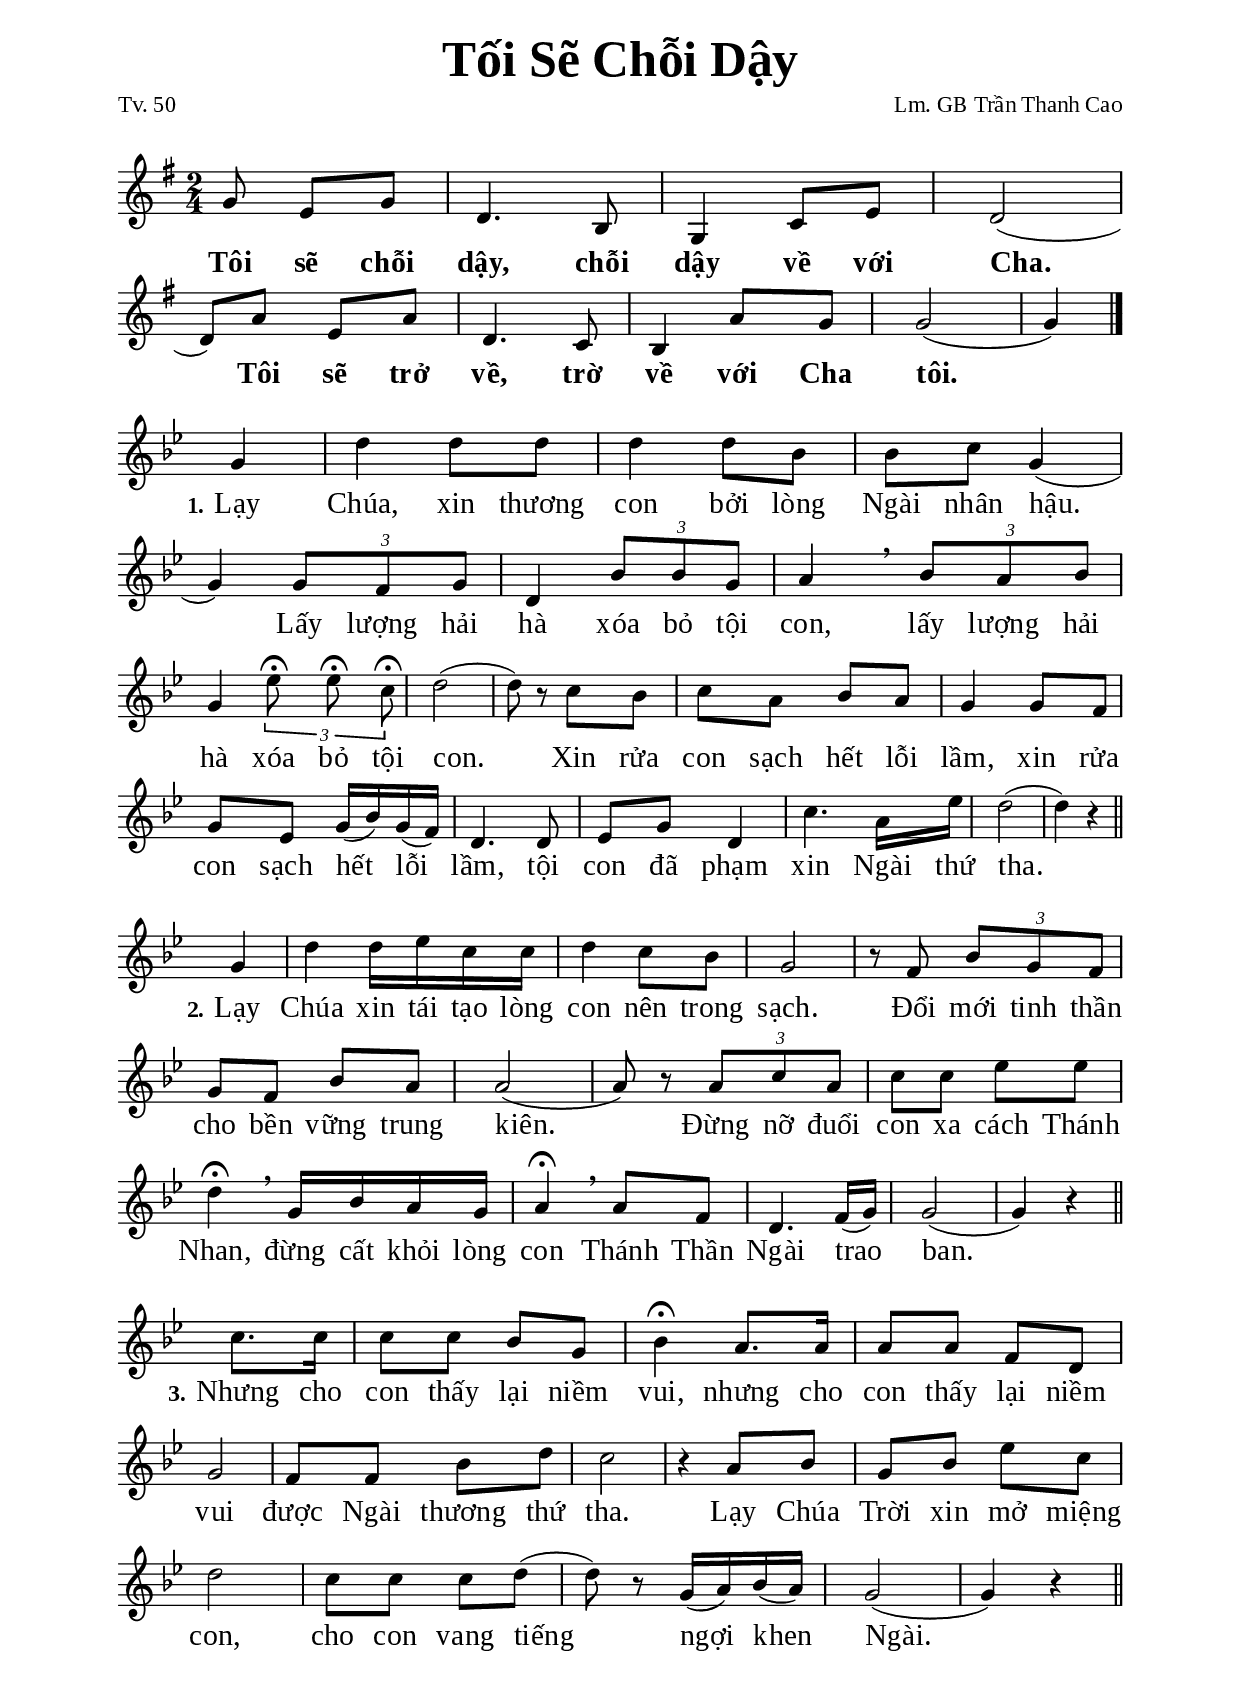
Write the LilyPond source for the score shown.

% Cài đặt chung
\version "2.22.1"
\include "english.ly"

\header {
  title = \markup { \fontsize #3 "Tối Sẽ Chỗi Dậy" }
  poet = "Tv. 50"
  composer = "Lm. GB Trần Thanh Cao"
  arranger = " "
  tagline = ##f
}

\paper {
  #(set-paper-size "a4")
  top-margin = 10\mm
  bottom-margin = 10\mm
  left-margin = 20\mm
  right-margin = 20\mm
  indent = #0
  #(define fonts
    (make-pango-font-tree
      "Liberation Serif"
      "Liberation Serif"
      "Liberation Serif"
      (/ 20 20)))
  page-count = #1
}

% Nhạc điệp khúc
nhacDiepKhuc = \relative c'' {
  \partial 4. g8 e g |
  d4. b8 |
  g4 c8 e |
  d2 ( |
  d8) a' e a |
  d,4. c8 |
  b4 a'8 g |
  g2 ( |
  g4) \bar "|."
}

% Nhạc phiên khúc
nhacPhienKhucMot = \relative c'' {
  \partial 4 g4 |
  d' d8 d |
  d4 d8 bf |
  bf c g4 ( |
  g) \tuplet 3/2 { g8 f g } |
  d4 \tuplet 3/2 { bf'8 bf g } |
  a4 \breathe \tuplet 3/2 { bf8 a bf } |
  \autoBeamOff
  g4 \tuplet 3/2 { ef'8 \fermata ef \fermata c \fermata } |
  \autoBeamOn
  d2 ( |
  d8) r c bf |
  c a bf a |
  g4 g8 f |
  g ef g16 (bf) g (f) |
  d4. d8 |
  ef8 g d4 |
  c'4. a16 ef' |
  d2 ( |
  d4) r \bar "||"
}

nhacPhienKhucHai = \relative c'' {
  \partial 4 g4 |
  d'4 d16 ef c c |
  d4 c8 bf |
  g2 |
  r8 f \tuplet 3/2 { bf8 g f } |
  g f bf a |
  a2 ( |
  a8) r \tuplet 3/2 { a8 c a } |
  c c ef ef |
  d4 \fermata \breathe g,16 bf a g |
  a4 \fermata \breathe a8 f |
  d4. f16 (g) |
  g2 ( |
  g4) r \bar "||"
}

nhacPhienKhucBa = \relative c'' {
  \partial 4 c8. c16 |
  c8 c bf g |
  bf4 \fermata a8. a16 |
  a8 a f d |
  g2 |
  f8 f bf d |
  c2 |
  r4 a8 bf |
  g bf ef c |
  d2 |
  c8 c c d ( |
  d) r g,16 (a) bf (a) |
  g2 ( |
  g4) r \bar "||"
}

% Lời điệp khúc
loiDiepKhuc = \lyricmode {
  Tôi sẽ chỗi dậy, chỗi dậy về với Cha.
  Tôi sẽ trở về, trờ về với Cha tôi.
}

% Lời phiên khúc
loiPhienKhucMot = \lyricmode {
  \set stanza = #"1."
  Lạy Chúa, xin thương con bởi lòng Ngài nhân hậu.
  Lấy lượng hải hà xóa bỏ tội con,
  lấy lượng hải hà xóa bỏ tội con.
  Xin rửa con sạch hết lỗi lầm,
  xin rửa con sạch hết lỗi lầm,
  tội con đã phạm xin Ngài thứ tha.
}

loiPhienKhucHai = \lyricmode {
  \set stanza = #"2."
  Lạy Chúa xin tái tạo lòng con nên trong sạch.
  Đổi mới tinh thần cho bền vững trung kiên.
  Đừng nỡ đuổi con xa cách Thánh Nhan,
  đừng cất khỏi lòng con Thánh Thần Ngài trao ban.
}

loiPhienKhucBa = \lyricmode {
  \set stanza = #"3."
  Nhưng cho con thấy lại niềm vui,
  nhưng cho con thấy lại niềm vui
  được Ngài thương thứ tha.
  Lạy Chúa Trời xin mở miệng con,
  cho con vang tiếng ngợi khen Ngài.
}


% Dàn trang
\score {
  \new ChoirStaff <<
    \new Staff = diepKhuc \with {
        \consists "Merge_rests_engraver"
        %\magnifyStaff #(magstep +1)
      }
      <<
      \new Voice = beSop {
        \key g \major \time 2/4 \stemNeutral \nhacDiepKhuc
      }
    >>
    \new Lyrics \lyricsto beSop \loiDiepKhuc
  >>
  \layout {
    \override Lyrics.LyricText.font-series = #'bold
    \override Lyrics.LyricText.font-size = #+2.5
    \override Lyrics.LyricSpace.minimum-distance = #4.0
    \override Score.BarNumber.break-visibility = ##(#f #f #f)
    \override Score.SpacingSpanner.uniform-stretching = ##t
  }
}

\score {
  \new ChoirStaff <<
    \new Staff = phienKhuc \with {
        %\magnifyStaff #(magstep +1)
      }
      <<
      \new Voice = beSop {
        \key bf \major \time 2/4 \nhacPhienKhucMot
      }
    >>
    \new Lyrics \lyricsto beSop \loiPhienKhucMot
  >>
  \layout {
    \override Staff.TimeSignature.transparent = ##t
    \override Lyrics.LyricText.font-size = #+2.5
    \override Lyrics.LyricSpace.minimum-distance = #2.2
    \override Score.BarNumber.break-visibility = ##(#f #f #f)
    \override Score.SpacingSpanner.uniform-stretching = ##t
  } 
}

\score {
  \new ChoirStaff <<
    \new Staff = phienKhuc \with {
        %\magnifyStaff #(magstep +1)
      }
      <<
      \new Voice = beSop {
        \key bf \major \time 2/4 \nhacPhienKhucHai
      }
    >>
    \new Lyrics \lyricsto beSop \loiPhienKhucHai
  >>
  \layout {
    \override Staff.TimeSignature.transparent = ##t
    \override Lyrics.LyricText.font-size = #+2.5
    \override Lyrics.LyricSpace.minimum-distance = #1.2
    \override Score.BarNumber.break-visibility = ##(#f #f #f)
    \override Score.SpacingSpanner.uniform-stretching = ##t
  } 
}

\score {
  \new ChoirStaff <<
    \new Staff = phienKhuc \with {
        %\magnifyStaff #(magstep +1)
      }
      <<
      \new Voice = beSop {
        \key bf \major \time 2/4 \nhacPhienKhucBa
      }
    >>
    \new Lyrics \lyricsto beSop \loiPhienKhucBa
  >>
  \layout {
    \override Staff.TimeSignature.transparent = ##t
    \override Lyrics.LyricText.font-size = #+2.5
    \override Lyrics.LyricSpace.minimum-distance = #1.8
    \override Score.BarNumber.break-visibility = ##(#f #f #f)
    \override Score.SpacingSpanner.uniform-stretching = ##t
  } 
}
